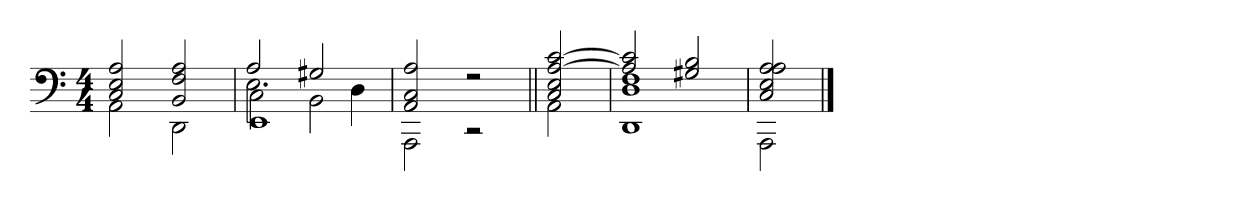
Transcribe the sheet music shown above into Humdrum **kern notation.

**kern
*part1
*staff1
*clefF4
*k[]
*M4/4
=1
*^
2C 2E 2A	2AA
2BB 2F 2A	2DD
=2	=2
*^	*^
2A	2.E	2C\	1EE
2G#X	.	2BB\	.
.	4D	.	.
*	*v	*v	*v
=3	=3
2AA 2C 2A	2AAA
2r	2r
=4||	=4||
2C 2E [2A [2c	2AA
=5	=5
2A] 2c]	1DD 1D 1F
2G#X 2B	.
=6	=6
2C 2E 2A 2A	2AAA
*v	*v
==
*-
